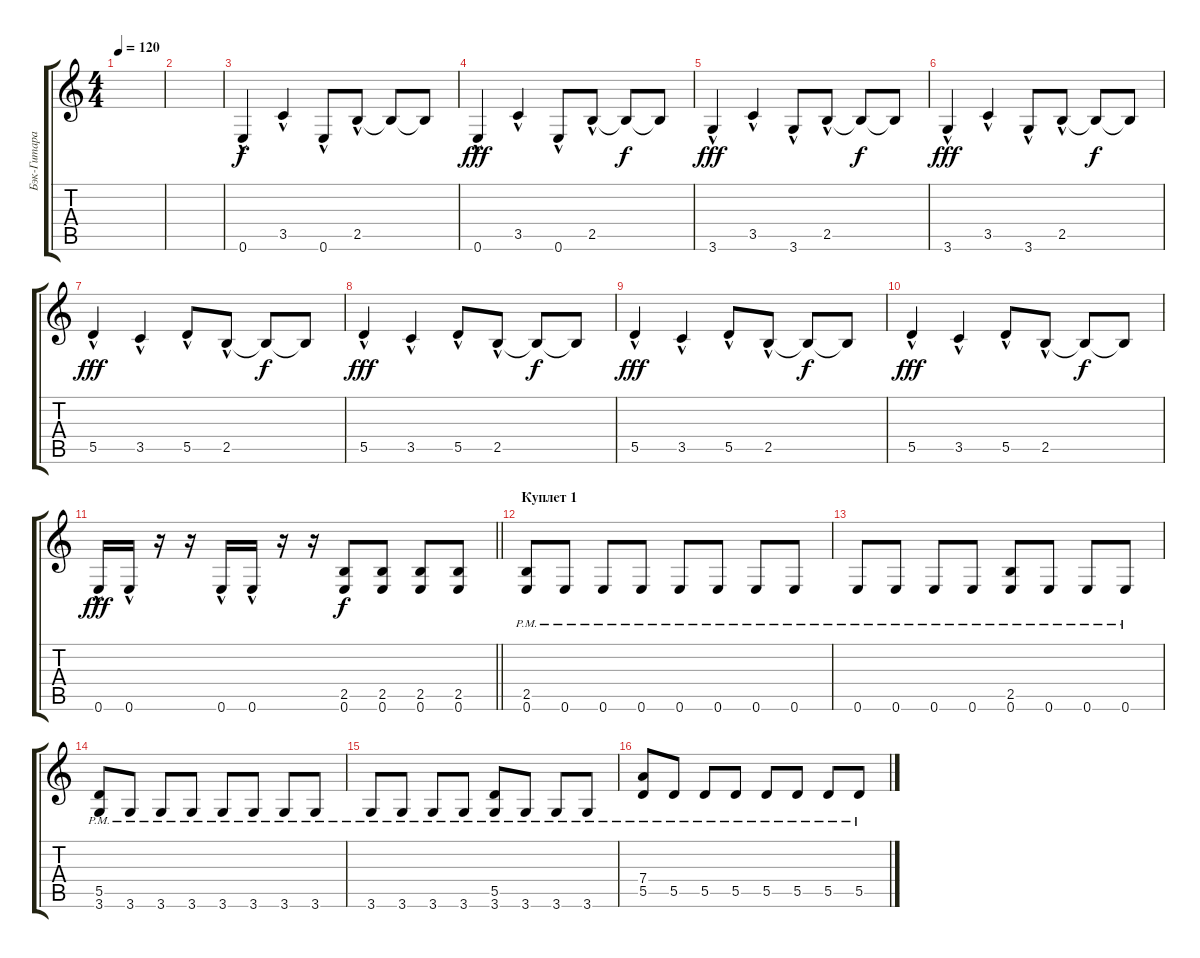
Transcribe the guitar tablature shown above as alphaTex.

\track ("Бэк-Гитара" "Бэк-Гитара") {instrument distortionguitar}
\staff {score tabs}
\tuning (E4 B3 G3 D3 A2 E2) {hide}
\ts (4 4)
\tempo 120
\clef g2
\ks c
|
|
0.6{hac}.4 3.5{hac}.4 0.6{hac}.8 2.5{hac}.8 2.5{t}.8{dy f} 2.5{t}.8 |
0.6{hac}.4{dy fff} 3.5{hac}.4 0.6{hac}.8 2.5{hac}.8 2.5{t}.8{dy f} 2.5{t}.8 |
3.6{hac}.4{dy fff} 3.5{hac}.4 3.6{hac}.8 2.5{hac}.8 2.5{t}.8{dy f} 2.5{t}.8 |
3.6{hac}.4{dy fff} 3.5{hac}.4 3.6{hac}.8 2.5{hac}.8 2.5{t}.8{dy f} 2.5{t}.8 |
5.5{hac}.4{dy fff} 3.5{hac}.4 5.5{hac}.8 2.5{hac}.8 2.5{t}.8{dy f} 2.5{t}.8 |
5.5{hac}.4{dy fff} 3.5{hac}.4 5.5{hac}.8 2.5{hac}.8 2.5{t}.8{dy f} 2.5{t}.8 |
5.5{hac}.4{dy fff} 3.5{hac}.4 5.5{hac}.8 2.5{hac}.8 2.5{t}.8{dy f} 2.5{t}.8 |
5.5{hac}.4{dy fff} 3.5{hac}.4 5.5{hac}.8 2.5{hac}.8 2.5{t}.8{dy f} 2.5{t}.8 |
\barLineRight lightlight
0.6{hac}.16{dy fff} 0.6{hac}.16 r.16 r.16 0.6{hac}.16 0.6{hac}.16 r.16 r.16 (2.5 0.6).8{dy f} (2.5 0.6).8 (2.5 0.6).8 (2.5 0.6).8 |
\section ("" "Куплет 1 ")
(2.5{pm} 0.6{pm}).8 0.6{pm}.8 0.6{pm}.8 0.6{pm}.8 0.6{pm}.8 0.6{pm}.8 0.6{pm}.8 0.6{pm}.8 |
0.6{pm}.8 0.6{pm}.8 0.6{pm}.8 0.6{pm}.8 (2.5{pm} 0.6{pm}).8 0.6{pm}.8 0.6{pm}.8 0.6{pm}.8 |
(5.5{pm} 3.6{pm}).8 3.6{pm}.8 3.6{pm}.8 3.6{pm}.8 3.6{pm}.8 3.6{pm}.8 3.6{pm}.8 3.6{pm}.8 |
3.6{pm}.8 3.6{pm}.8 3.6{pm}.8 3.6{pm}.8 (5.5{pm} 3.6{pm}).8 3.6{pm}.8 3.6{pm}.8 3.6{pm}.8 |
(7.4{pm} 5.5{pm}).8 5.5{pm}.8 5.5{pm}.8 5.5{pm}.8 5.5{pm}.8 5.5{pm}.8 5.5{pm}.8 5.5{pm}.8
